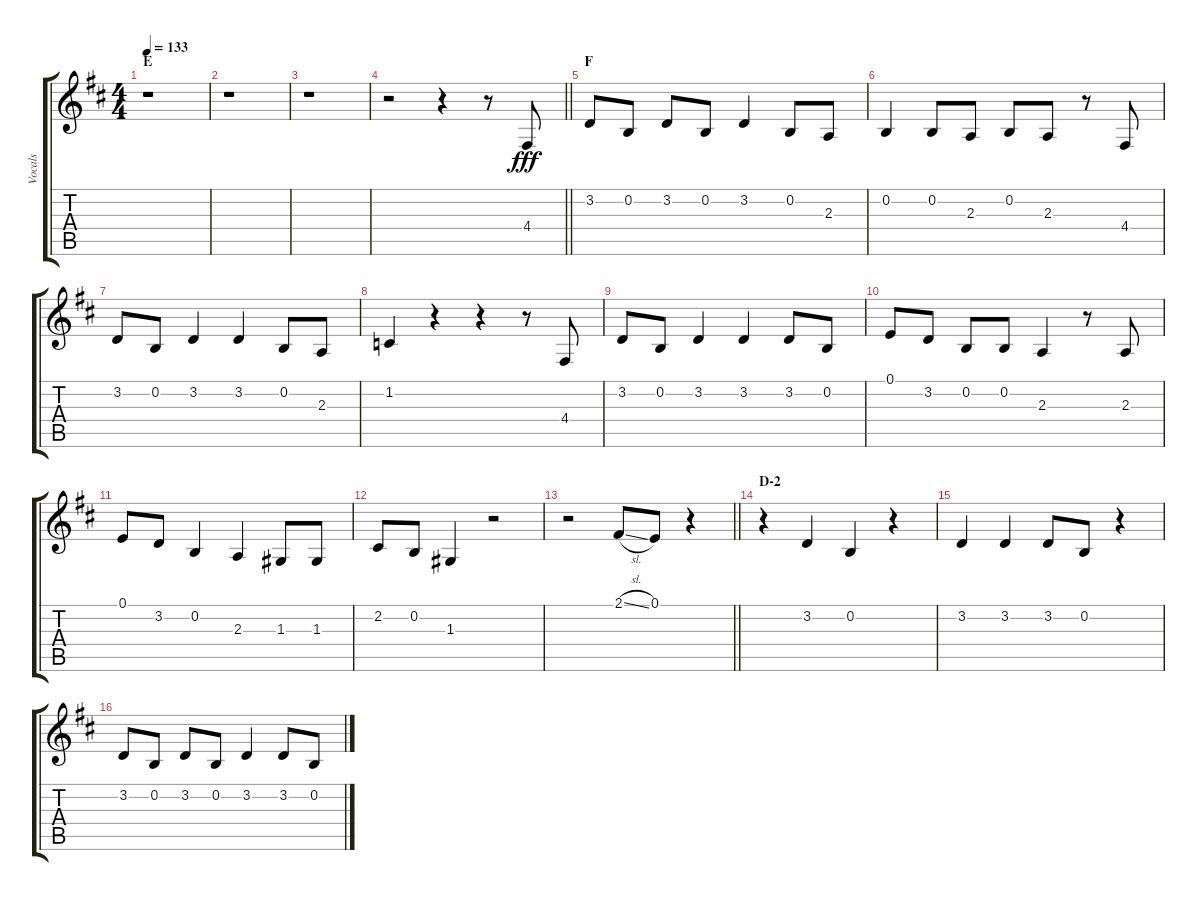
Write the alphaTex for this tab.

\track ("Vocals" "Vocals") {instrument voiceoohs}
\staff {score tabs}
\tuning (E4 B3 G3 D3 A2 E2) {hide}
\ts (4 4)
\section ("" "E")
\tempo 133
\clef g2
\ks d
r.1{dy fff} |
r.1 |
r.1 |
\barLineRight lightlight
r.2 r.4 r.8 4.4.8 |
\section ("" "F")
3.2.8 0.2.8 3.2.8 0.2.8 3.2.4 0.2.8 2.3.8 |
0.2.4 0.2.8 2.3.8 0.2.8 2.3.8 r.8 4.4.8 |
3.2.8 0.2.8 3.2.4 3.2.4 0.2.8 2.3.8 |
1.2.4 r.4 r.4 r.8 4.4.8 |
3.2.8 0.2.8 3.2.4 3.2.4 3.2.8 0.2.8 |
0.1.8 3.2.8 0.2.8 0.2.8 2.3.4 r.8 2.3.8 |
0.1.8 3.2.8 0.2.4 2.3.4 1.3.8 1.3.8 |
2.2.8 0.2.8 1.3.4 r.2 |
\barLineRight lightlight
r.2 2.1{sl}.8 0.1.8 r.4 |
\section ("" "D-2")
r.4 3.2.4 0.2.4 r.4 |
3.2.4 3.2.4 3.2.8 0.2.8 r.4 |
3.2.8 0.2.8 3.2.8 0.2.8 3.2.4 3.2.8 0.2.8
